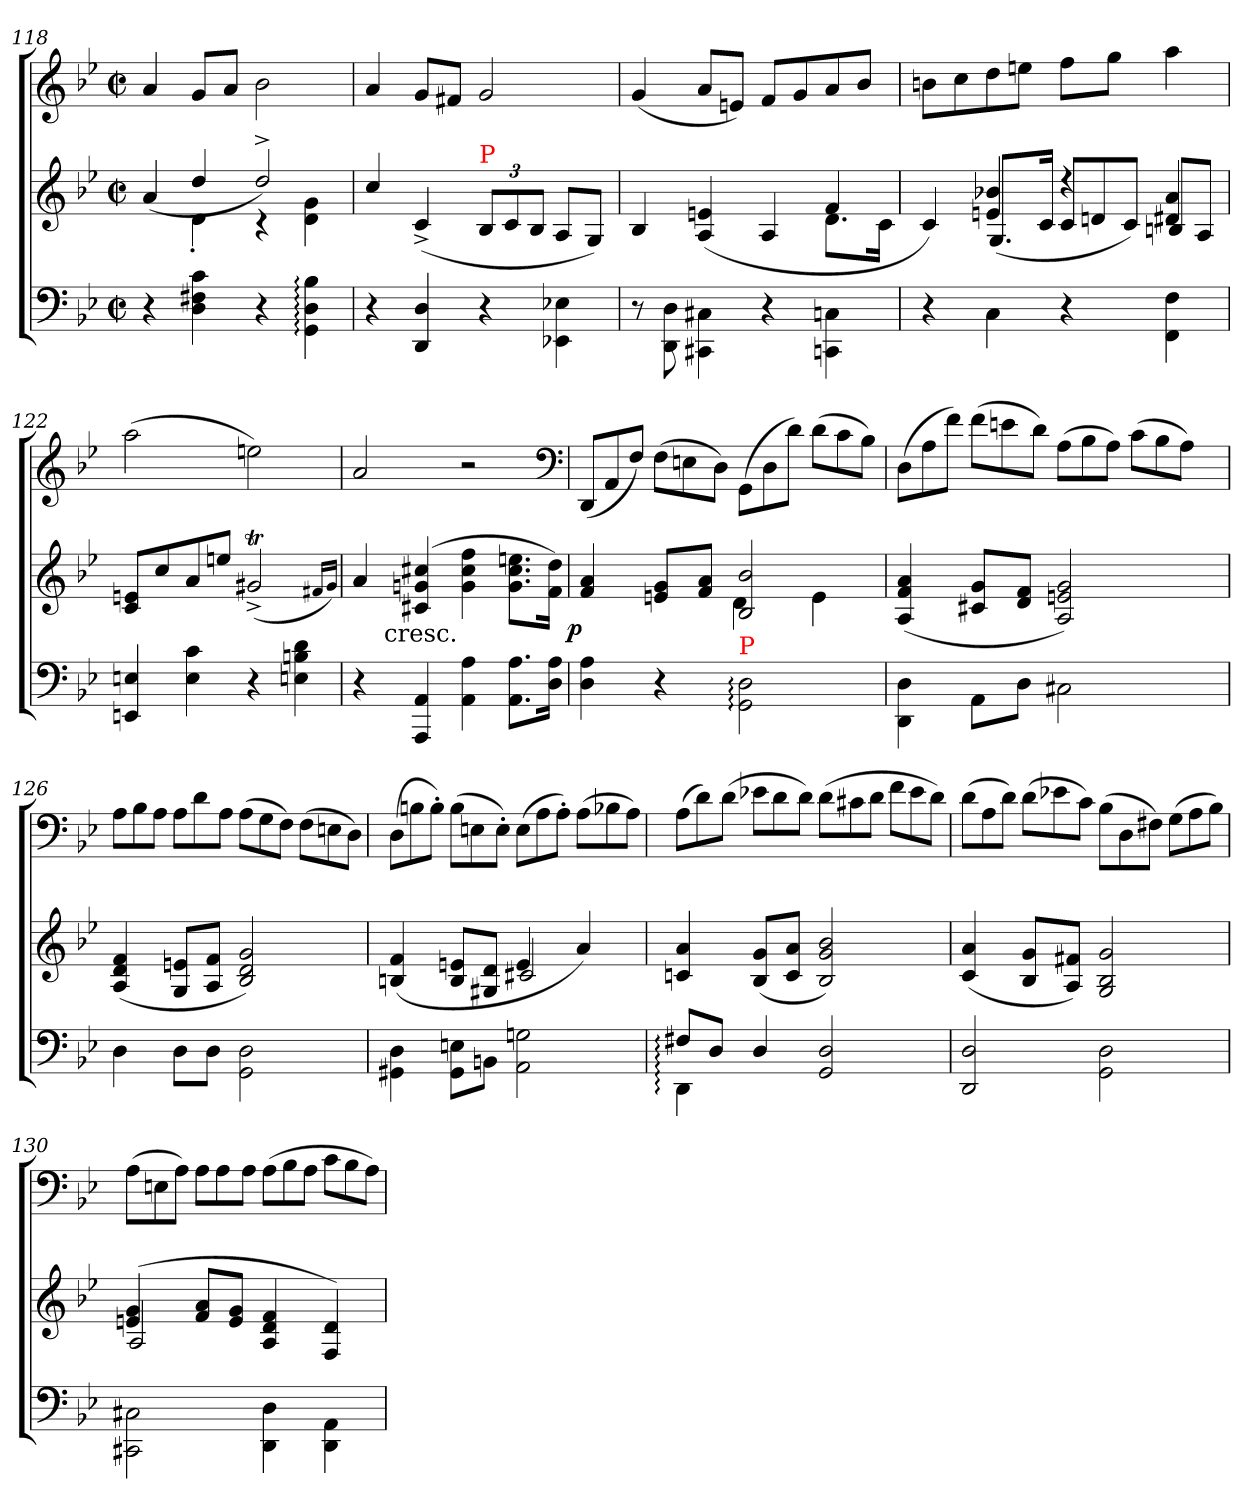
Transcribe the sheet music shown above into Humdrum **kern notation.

**kern	**kern	**dynam	**kern
*part2	*part2	*part2	*part1
*staff3	*staff2	*staff2/3	*staff1
*clefF4	*clefG2	*	*clefG2
*k[b-e-]	*k[b-e-]	*	*k[b-e-]
*M2/2	*M2/2	*	*M2/2
*met(c|)	*met(c|)	*	*met(c|)
=118	=118	=118	=118
*	*^	*	*
4r	(>4a	4ryy	.	4a!
4c 4F#X 4D	4dd	4d'>	.	8g!L
.	.	.	.	8a!J
4r	2dd^>)	4rc	.	2b-!
4B-: 4D: 4GG:	.	4g 4d	.	.
*	*v	*v	*	*
=119	=119	=119	=119
4r	4cc/	.	4a!
4D 4DD	(>4c^>	.	8g!L
.	.	.	8f#X!J
*	*Xbrackettup	*	*
!	!LO:TX:a:color=red:t=P	!	!
4r	12B-L	.	2g!
.	12c	.	.
.	12B-J	.	.
4E-X\ 4EE-X\	8A/L	.	.
.	8G/J)	.	.
=120	=120	=120	=120
*	*^	*	*
8r	4B-/	4ryy	.	(<4g!
8D\ 8DD\	.	.	.	.
4C#X\ 4CC#X\	(>4en/ 4A/	4ryy	.	8a!L
.	.	.	.	8en!J)
4r	4A	4ryy	.	8f!L
.	.	.	.	8g!
4Cn\ 4CCn\	4f	8.dL	.	8a!
.	.	.	.	8b-!J
.	.	16cJk	.	.
=121	=121	=121	=121	=121
4r	4c)	4ryy	.	8bn!\L
.	.	.	.	8cc!
4C\	4b-X 4en	(>8.G/L	.	8dd!
.	.	.	.	8een!J
.	.	16c/Jk	.	.
*	*	*Xtuplet	*	*
4r	4rdd	12c/L	.	8ff!\L
.	.	12dn/	.	.
.	.	.	.	8gg!J
.	.	12c/J)	.	.
4F\ 4FF\	4a 4d#X	8Bn/L	.	4aa!
.	.	8A/J	.	.
*	*v	*v	*	*
=122	=122	=122	=122
4En 4EEn	8en 8cL	.	(>2aa!
.	8cc	.	.
4c 4E	8a	.	.
.	8eenJ	.	.
4r	(<2g#Xt^<	.	2een!)
4d 4Bn 4En	.	.	.
.	16qqf#X/LL	.	.
.	16qqg#/JJ)	.	.
=123	=123	=123	=123
*	*^	*	*
4r	4a	8ryy	.	2a!
!	!	!LO:TX:c:t=cresc.	!	!
.	.	2..ryy	.	.
4AA 4AAA	(>4cc#X 4gn 4c#X	.	.	.
4A 4AA	4ff 4cc# 4g	.	.	2r
8.A 8.AAL	8.een 8.cc# 8.gL	.	.	.
16A 16DJk	16dd 16fJk)	.	.	.
*	*	*	*	*clefF4
=124	=124	=124	=124	=124
*	*	*	*	*Xtuplet
!	!	!	!LO:DY:rj	!
4A 4D	4a 4f	4ryy	p	(<12DD!L
.	.	.	.	12AA!
.	.	.	.	12F!J)
4r	8g 8enL	4ryy	.	(>12F!\L
.	.	.	.	12En!
.	8a 8fJ	.	.	.
.	.	.	.	12D!J)
!LO:TX:a:color=red:t=P	!	!	!	!
2D:\ 2GG:\	2b-/ 2B-/	4d	.	(>12GG!\L
.	.	.	.	12D!
.	.	.	.	12d!J)
.	.	4e	.	(>12d!\L
.	.	.	.	12c!
.	.	.	.	12B-!J)
*	*v	*v	*	*
=125	=125	=125	=125
4D\ 4DD\	(>4a/ 4f/ 4A/	.	(>12D!\L
.	.	.	12A!
.	.	.	12f!J)
8AA\L	8g 8c#XL	.	(>12f!\L
.	.	.	12en!
8DJ	8f 8dJ	.	.
.	.	.	12d!J)
2C#X\	2g/ 2en/ 2A/)	.	(>12A!\L
.	.	.	12B-!
.	.	.	12A!J)
.	.	.	(>12c!\L
.	.	.	12B-!
.	.	.	12A!J)
12ryy	12ryy	.	12ryy
=126	=126	=126	=126
4D\	(>4f/ 4d/ 4A/	.	12A!\L
.	.	.	12B-!
.	.	.	12A!J
8D\L	8en/ 8G/L	.	12A!\L
.	.	.	12d!
8D\J	8f/ 8A/J	.	.
.	.	.	12A!J
2D\ 2GG\	2g/ 2d/ 2B-/)	.	(>12A!\L
.	.	.	12G!
.	.	.	12F!J)
.	.	.	(>12F!\L
.	.	.	12En!
.	.	.	12D!J)
=127	=127	=127	=127
*	*^	*	*
4D\ 4GG#X\	(>4f/ 4Bn/	4ryy	.	(>12D!\L
.	.	.	.	12Bn!
.	.	.	.	12B'!J)
8En\ 8GG#\L	8en/ 8B/L	4ryy	.	(>12B!\L
.	.	.	.	12En!
8BBnJ	8d 8G#XJ	.	.	.
.	.	.	.	12E'!J)
2Gn\ 2AA\	4e	2c#X/	.	(>12E!\L
.	.	.	.	12A!
.	.	.	.	12A'!J)
.	4a)	.	.	(>12A!\L
.	.	.	.	12B-X!
.	.	.	.	12A!J)
*	*v	*v	*	*
=128	=128	=128	=128
*^	*	*	*
8F#X:L	4DD:	4a 4cn	.	(>12A!\L
.	.	.	.	12d!)
8DJ	.	.	.	.
.	.	.	.	(>12d!J
4D/	4ryy	(>8g 8B-L	.	12e-X!\L
.	.	.	.	12d!
.	.	8a 8cJ	.	.
.	.	.	.	12d!J)
2D 2GG	2ryy	2b- 2g 2B-)	.	(>12d!\L
.	.	.	.	12c#X!
.	.	.	.	12d!J
.	.	.	.	12f!\L
.	.	.	.	12e-!
.	.	.	.	12d!J)
*v	*v	*	*	*
=129	=129	=129	=129
2D 2DD	(<4a 4c	.	(>12d!\L
.	.	.	12A!
.	.	.	12d!J)
.	8g 8B-L	.	(>12d!\L
.	.	.	12e-X!
.	8f#X 8AJ)	.	.
.	.	.	12c!J)
2D\ 2GG\	2g/ 2B-/ 2G/	.	(>12B-!\L
.	.	.	12D!
.	.	.	12F#X!J)
.	.	.	(>12G!\L
.	.	.	12A!
.	.	.	12B-!J)
=130	=130	=130	=130
*	*^	*	*
2C#X\ 2CC#X\	(>4g 4en	2A/	.	(>12A!\L
.	.	.	.	12En!
.	.	.	.	12A!J)
.	8a 8fL	.	.	12A!\L
.	.	.	.	12A!
.	8g 8eJ	.	.	.
.	.	.	.	12A!J
4D\ 4DD\	4f/ 4d/ 4A/	4ryy	.	(>12A!\L
.	.	.	.	12B-!
.	.	.	.	12A!J
4AA\ 4DD\	4d/ 4F/)	4ryy	.	12c!\L
.	.	.	.	12B-!
.	.	.	.	12A!J)
*	*v	*v	*	*
=	=	=	=
*-	*-	*-	*-
